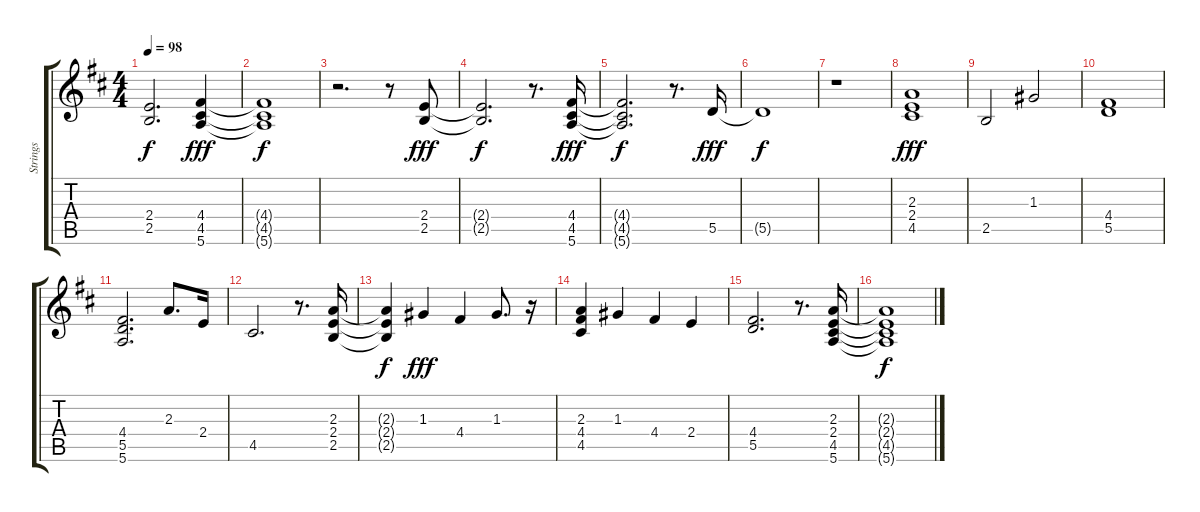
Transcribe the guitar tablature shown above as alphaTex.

\track ("Strings" "Strings") {instrument electricguitarclean}
\staff {score tabs}
\tuning (E4 B3 G3 D3 A2 E2) {hide}
\ts (4 4)
\tempo 98
\clef g2
\ks d
(2.4{t} 2.5{t}).2{d dy f} (4.4 4.5 5.6).4{dy fff} |
(4.4{t} 4.5{t} 5.6{t}).1{dy f} |
r.2{d} r.8 (2.4 2.5).8{dy fff} |
(2.4{t} 2.5{t}).2{d dy f} r.8{d} (4.4 4.5 5.6).16{dy fff} |
(4.4{t} 4.5{t} 5.6{t}).2{d dy f} r.8{d} 5.5.16{dy fff} |
5.5{t}.1{dy f} |
r.1 |
(2.3 2.4 4.5).1{dy fff} |
2.5.2 1.3.2 |
(4.4 5.5).1 |
(4.4 5.5 5.6).2{d} 2.3.8{d} 2.4.16 |
4.5.2{d} r.8{d} (2.3 2.4 2.5).16 |
(2.3{t} 2.4{t} 2.5{t}).4{dy f} 1.3.4{dy fff} 4.4.4 1.3.8{d} r.16 |
(2.3 4.4 4.5).4 1.3.4 4.4.4 2.4.4 |
(4.4 5.5).2{d} r.8{d} (2.3 2.4 4.5 5.6).16 |
(2.3{t} 2.4{t} 4.5{t} 5.6{t}).1{dy f}
